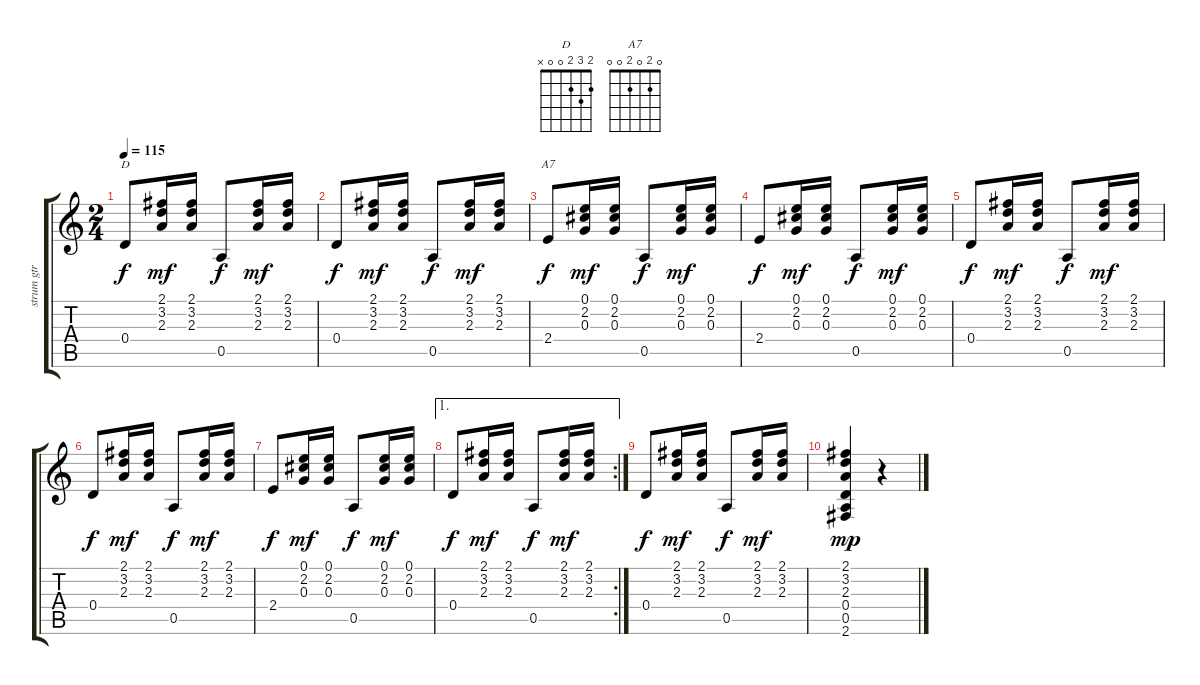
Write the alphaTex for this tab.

\track ("strum gtr" "strum gtr") {instrument acousticguitarnylon}
\staff {score tabs}
\tuning (E4 B3 G3 D3 A2 E2) {hide}
\chord ("D" 2 3 2 0 0 x)
\chord ("A7" 0 2 0 2 0 0)
\ts (2 4)
\tempo 115
\clef g2
\ks c
0.4.8{ch "D" dy f instrument acousticguitarnylon} (2.1 3.2 2.3).16{dy mf} (2.1 3.2 2.3).16 0.5.8{dy f} (2.1 3.2 2.3).16{dy mf} (2.1 3.2 2.3).16 |
0.4.8{dy f} (2.1 3.2 2.3).16{dy mf} (2.1 3.2 2.3).16 0.5.8{dy f} (2.1 3.2 2.3).16{dy mf} (2.1 3.2 2.3).16 |
2.4.8{ch "A7" dy f} (0.1 2.2 0.3).16{dy mf} (0.1 2.2 0.3).16 0.5.8{dy f} (0.1 2.2 0.3).16{dy mf} (0.1 2.2 0.3).16 |
2.4.8{dy f} (0.1 2.2 0.3).16{dy mf} (0.1 2.2 0.3).16 0.5.8{dy f} (0.1 2.2 0.3).16{dy mf} (0.1 2.2 0.3).16 |
0.4.8{dy f} (2.1 3.2 2.3).16{dy mf} (2.1 3.2 2.3).16 0.5.8{dy f} (2.1 3.2 2.3).16{dy mf} (2.1 3.2 2.3).16 |
0.4.8{dy f} (2.1 3.2 2.3).16{dy mf} (2.1 3.2 2.3).16 0.5.8{dy f} (2.1 3.2 2.3).16{dy mf} (2.1 3.2 2.3).16 |
2.4.8{dy f} (0.1 2.2 0.3).16{dy mf} (0.1 2.2 0.3).16 0.5.8{dy f} (0.1 2.2 0.3).16{dy mf} (0.1 2.2 0.3).16 |
\ae 1
\rc 2
0.4.8{dy f} (2.1 3.2 2.3).16{dy mf} (2.1 3.2 2.3).16 0.5.8{dy f} (2.1 3.2 2.3).16{dy mf} (2.1 3.2 2.3).16 |
0.4.8{dy f} (2.1 3.2 2.3).16{dy mf} (2.1 3.2 2.3).16 0.5.8{dy f} (2.1 3.2 2.3).16{dy mf} (2.1 3.2 2.3).16 |
(2.1 3.2 2.3 0.4 0.5 2.6).4{dy mp} r.4
